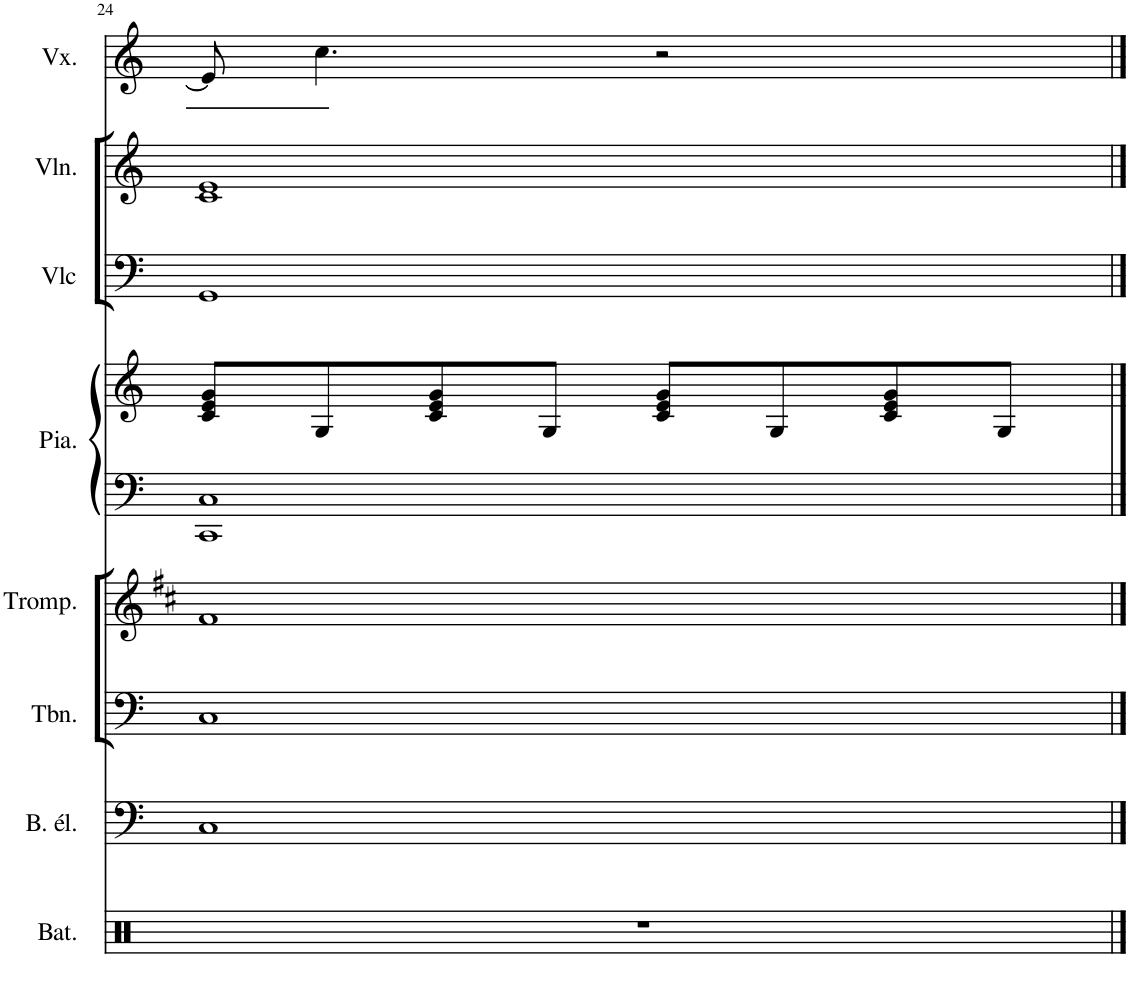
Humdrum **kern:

**kern	**kern	**kern	**kern	**kern	**kern	**kern	**kern	**kern
*part8	*part7	*part6	*part5	*part4	*part4	*part3	*part2	*part1
*staff9	*staff8	*staff7	*staff6	*staff5	*staff4	*staff3	*staff2	*staff1
*I"Batterie	*I"Basse électrique	*I"Trombone	*I"Trompette	*I"Piano	*	*I"Violoncelle	*I"Violon	*I"Voix
*I'Bat.	*I'B. él.	*I'Tbn.	*I'Tromp.	*I'Pia.	*	*I'Vlc	*I'Vln.	*I'Vx.
!!LO:PB:g=z
*clefX	*clefF4	*clefF4	*clefG2	*clefF4	*clefG2	*clefF4	*clefG2	*clefG2
*	*Trd7c12	*	*Trd1c2	*	*	*	*	*
*k[]	*k[]	*k[]	*k[f#c#]	*k[]	*k[]	*k[]	*k[]	*k[]
*M4/4	*M4/4	*M4/4	*M4/4	*M4/4	*M4/4	*M4/4	*M4/4	*M4/4
*met(c)	*met(c)	*met(c)	*met(c)	*met(c)	*met(c)	*met(c)	*met(c)	*met(c)
=24	=24	=24	=24	=24	=24	=24	=24	=24
1r	1C	1C	1f#	1CC 1C	8c/ 8e/ 8g/L	1GG	1c 1e	8e/]
.	.	.	.	.	8G/	.	.	4.cc\
.	.	.	.	.	8c/ 8e/ 8g/	.	.	.
.	.	.	.	.	8G/J	.	.	.
.	.	.	.	.	8c/ 8e/ 8g/L	.	.	2r
.	.	.	.	.	8G/	.	.	.
.	.	.	.	.	8c/ 8e/ 8g/	.	.	.
.	.	.	.	.	8G/J	.	.	.
==	==	==	==	==	==	==	==	==
*-	*-	*-	*-	*-	*-	*-	*-	*-
